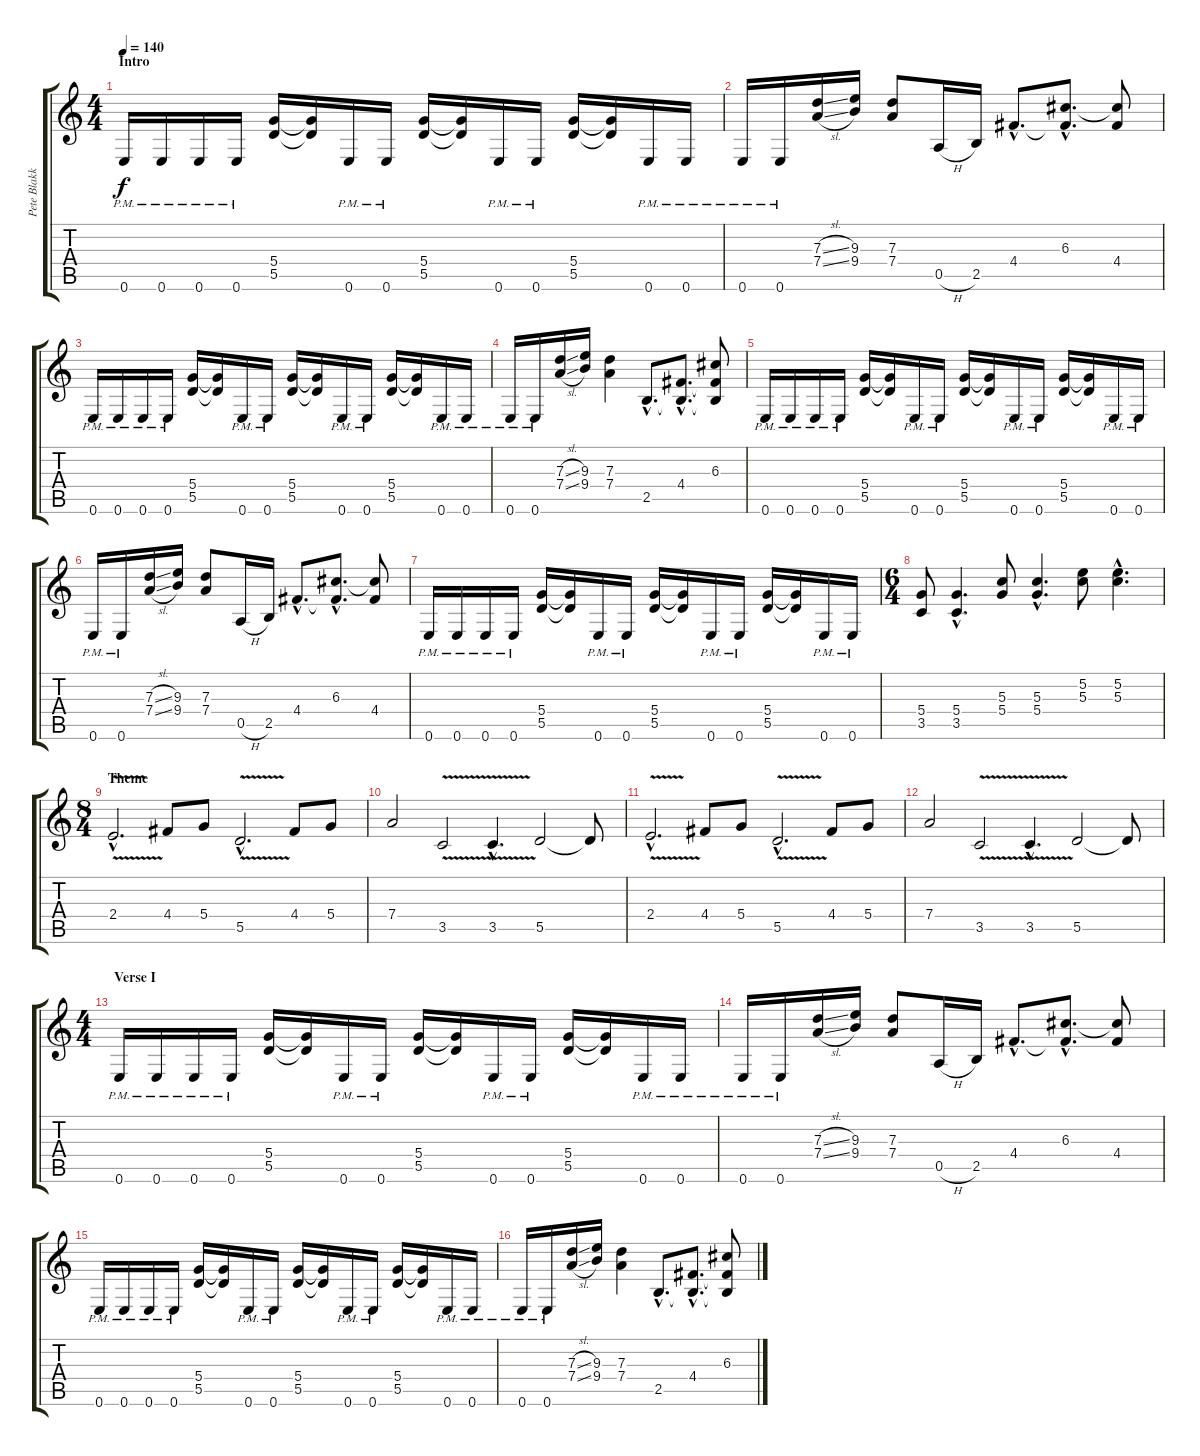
\track ("Pete Blakk" "Pete Blakk") {instrument overdrivenguitar}
\staff {score tabs}
\tuning (E4 B3 G3 D3 A2 E2) {hide}
\ts (4 4)
\section ("" "Intro")
\tempo 140
\clef g2
\ks c
0.6{pm}.16{dy f instrument overdrivenguitar} 0.6{pm}.16 0.6{pm}.16 0.6{pm}.16 (5.4 5.5).16 (5.4{t} 5.5{t}).16 0.6{pm}.16 0.6{pm}.16 (5.4 5.5).16 (5.4{t} 5.5{t}).16 0.6{pm}.16 0.6{pm}.16 (5.4 5.5).16 (5.4{t} 5.5{t}).16 0.6{pm}.16 0.6{pm}.16 |
0.6{pm}.16 0.6{pm}.16 (7.3{sl} 7.4{sl}).16 (9.3 9.4).16 (7.3 7.4).8 0.5{h}.16 2.5.16 4.4{hac}.8{d} (6.3{hac} 4.4{hac t}).8{d} (6.3{t} 4.4).8 |
0.6{pm}.16 0.6{pm}.16 0.6{pm}.16 0.6{pm}.16 (5.4 5.5).16 (5.4{t} 5.5{t}).16 0.6{pm}.16 0.6{pm}.16 (5.4 5.5).16 (5.4{t} 5.5{t}).16 0.6{pm}.16 0.6{pm}.16 (5.4 5.5).16 (5.4{t} 5.5{t}).16 0.6{pm}.16 0.6{pm}.16 |
0.6{pm}.16 0.6{pm}.16 (7.3{sl} 7.4{sl}).16 (9.3 9.4).16 (7.3 7.4).4 2.5{hac}.8{d} (4.4{hac} 2.5{hac t}).8{d} (6.3 4.4{t} 2.5{t}).8 |
0.6{pm}.16 0.6{pm}.16 0.6{pm}.16 0.6{pm}.16 (5.4 5.5).16 (5.4{t} 5.5{t}).16 0.6{pm}.16 0.6{pm}.16 (5.4 5.5).16 (5.4{t} 5.5{t}).16 0.6{pm}.16 0.6{pm}.16 (5.4 5.5).16 (5.4{t} 5.5{t}).16 0.6{pm}.16 0.6{pm}.16 |
0.6{pm}.16 0.6{pm}.16 (7.3{sl} 7.4{sl}).16 (9.3 9.4).16 (7.3 7.4).8 0.5{h}.16 2.5.16 4.4{hac}.8{d} (6.3{hac} 4.4{hac t}).8{d} (6.3{t} 4.4).8 |
0.6{pm}.16 0.6{pm}.16 0.6{pm}.16 0.6{pm}.16 (5.4 5.5).16 (5.4{t} 5.5{t}).16 0.6{pm}.16 0.6{pm}.16 (5.4 5.5).16 (5.4{t} 5.5{t}).16 0.6{pm}.16 0.6{pm}.16 (5.4 5.5).16 (5.4{t} 5.5{t}).16 0.6{pm}.16 0.6{pm}.16 |
\ts (6 4)
(5.4 3.5).8 (5.4{hac} 3.5{hac}).4{d} (5.3 5.4).8 (5.3{hac} 5.4{hac}).4{d} (5.2 5.3).8 (5.2{hac} 5.3{hac}).4{d} |
\ts (8 4)
\section ("" "Theme")
2.4{v hac}.2{d} 4.4.8 5.4.8 5.5{v hac}.2{d} 4.4.8 5.4.8 |
7.4.2 3.5{v}.2 3.5{v hac}.4{d} 5.5.2 5.5{t}.8 |
2.4{v hac}.2{d} 4.4.8 5.4.8 5.5{v hac}.2{d} 4.4.8 5.4.8 |
7.4.2 3.5{v}.2 3.5{v hac}.4{d} 5.5.2 5.5{t}.8 |
\ts (4 4)
\section ("" "Verse I")
0.6{pm}.16 0.6{pm}.16 0.6{pm}.16 0.6{pm}.16 (5.4 5.5).16 (5.4{t} 5.5{t}).16 0.6{pm}.16 0.6{pm}.16 (5.4 5.5).16 (5.4{t} 5.5{t}).16 0.6{pm}.16 0.6{pm}.16 (5.4 5.5).16 (5.4{t} 5.5{t}).16 0.6{pm}.16 0.6{pm}.16 |
0.6{pm}.16 0.6{pm}.16 (7.3{sl} 7.4{sl}).16 (9.3 9.4).16 (7.3 7.4).8 0.5{h}.16 2.5.16 4.4{hac}.8{d} (6.3{hac} 4.4{hac t}).8{d} (6.3{t} 4.4).8 |
0.6{pm}.16 0.6{pm}.16 0.6{pm}.16 0.6{pm}.16 (5.4 5.5).16 (5.4{t} 5.5{t}).16 0.6{pm}.16 0.6{pm}.16 (5.4 5.5).16 (5.4{t} 5.5{t}).16 0.6{pm}.16 0.6{pm}.16 (5.4 5.5).16 (5.4{t} 5.5{t}).16 0.6{pm}.16 0.6{pm}.16 |
0.6{pm}.16 0.6{pm}.16 (7.3{sl} 7.4{sl}).16 (9.3 9.4).16 (7.3 7.4).4 2.5{hac}.8{d} (4.4{hac} 2.5{hac t}).8{d} (6.3 4.4{t} 2.5{t}).8
